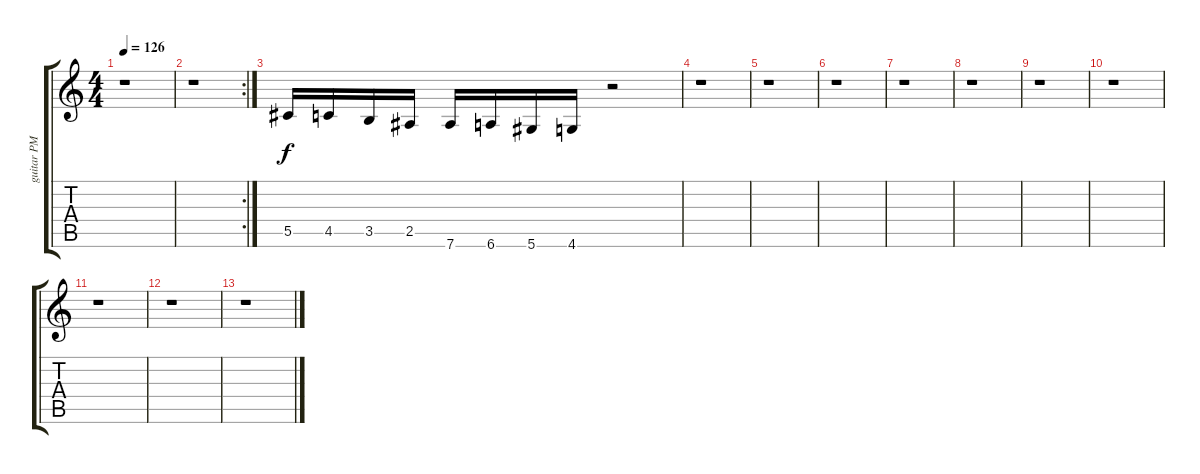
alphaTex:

\track ("guitar PM" "guitar PM") {instrument electricguitarmuted}
\staff {score tabs}
\tuning (Eb4 Bb3 Gb3 Db3 Ab2 Eb2) {hide}
\ts (4 4)
\tempo 126
\clef g2
\ks c
r.1{dy f} |
\rc 2
r.1 |
5.5.16 4.5.16 3.5.16 2.5.16 7.6.16 6.6.16 5.6.16 4.6.16 r.2 |
r.1 |
r.1 |
r.1 |
r.1 |
r.1 |
r.1 |
r.1 |
r.1 |
r.1 |
r.1
